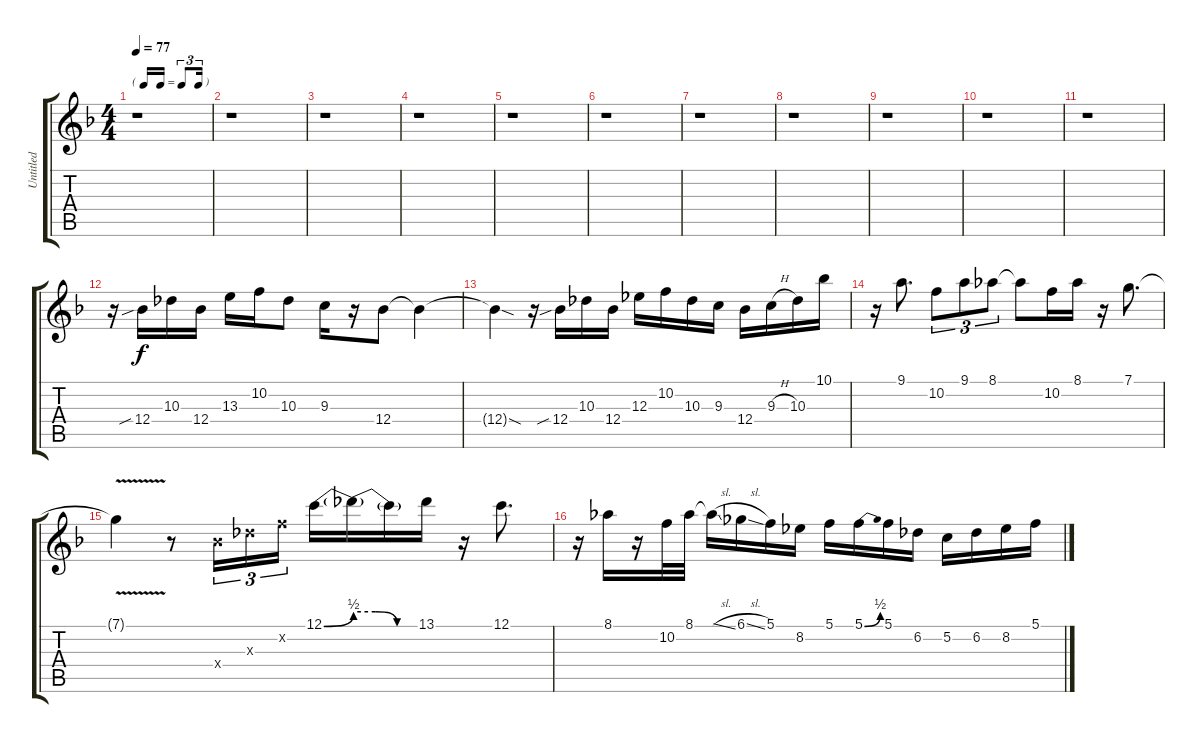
\track ("Untitled" "Untitled") {instrument acousticguitarsteel}
\staff {score tabs}
\tuning (C4 G3 Eb3 Bb2 F2 C2) {hide}
\ts (4 4)
\tf triplet16th
\tempo 77
\clef g2
\ks f
r.1{dy f} |
r.1 |
r.1 |
r.1 |
r.1 |
r.1 |
r.1 |
r.1 |
r.1 |
r.1 |
r.1 |
r.16 12.4{sib}.16 10.3.16 12.4.16 13.3.16 10.2.16 10.3.8 9.3.16 r.16 12.4.8 12.4{t}.4 |
12.4{sod t}.4 r.16 12.4{sib}.16 10.3.16 12.4.16 12.3.16 10.2.16 10.3.16 9.3.16 12.4.16 9.3{h}.16 10.3.16 10.1.16 |
r.16 9.1.8{d} 10.2.8{tu (3 2)} 9.1.8{tu (3 2)} 8.1.8{tu (3 2)} 8.1{t}.8 10.2.16 8.1.16 r.16 7.1.8{d} |
7.1{v t}.4 r.8 12.4{x}.16{tu (3 2)} 10.3{x}.16{tu (3 2)} 10.2{x}.16{tu (3 2)} 12.1{be (bend 0 0 60 2)}.16 12.1{be (custom 0 2 20 2 40 0 60 0) t}.16 12.1{t}.16 13.1.16 r.16 12.1.8{d} |
r.16 8.1.16 r.16 10.2.32 8.1.32 8.1{sl t}.16 6.1{sl}.16 5.1.16 8.2.16 5.1.16 5.1{be (bend 0 0 60 2)}.16 5.1.16 6.2.16 5.2.16 6.2.16 8.2.16 5.1.16
